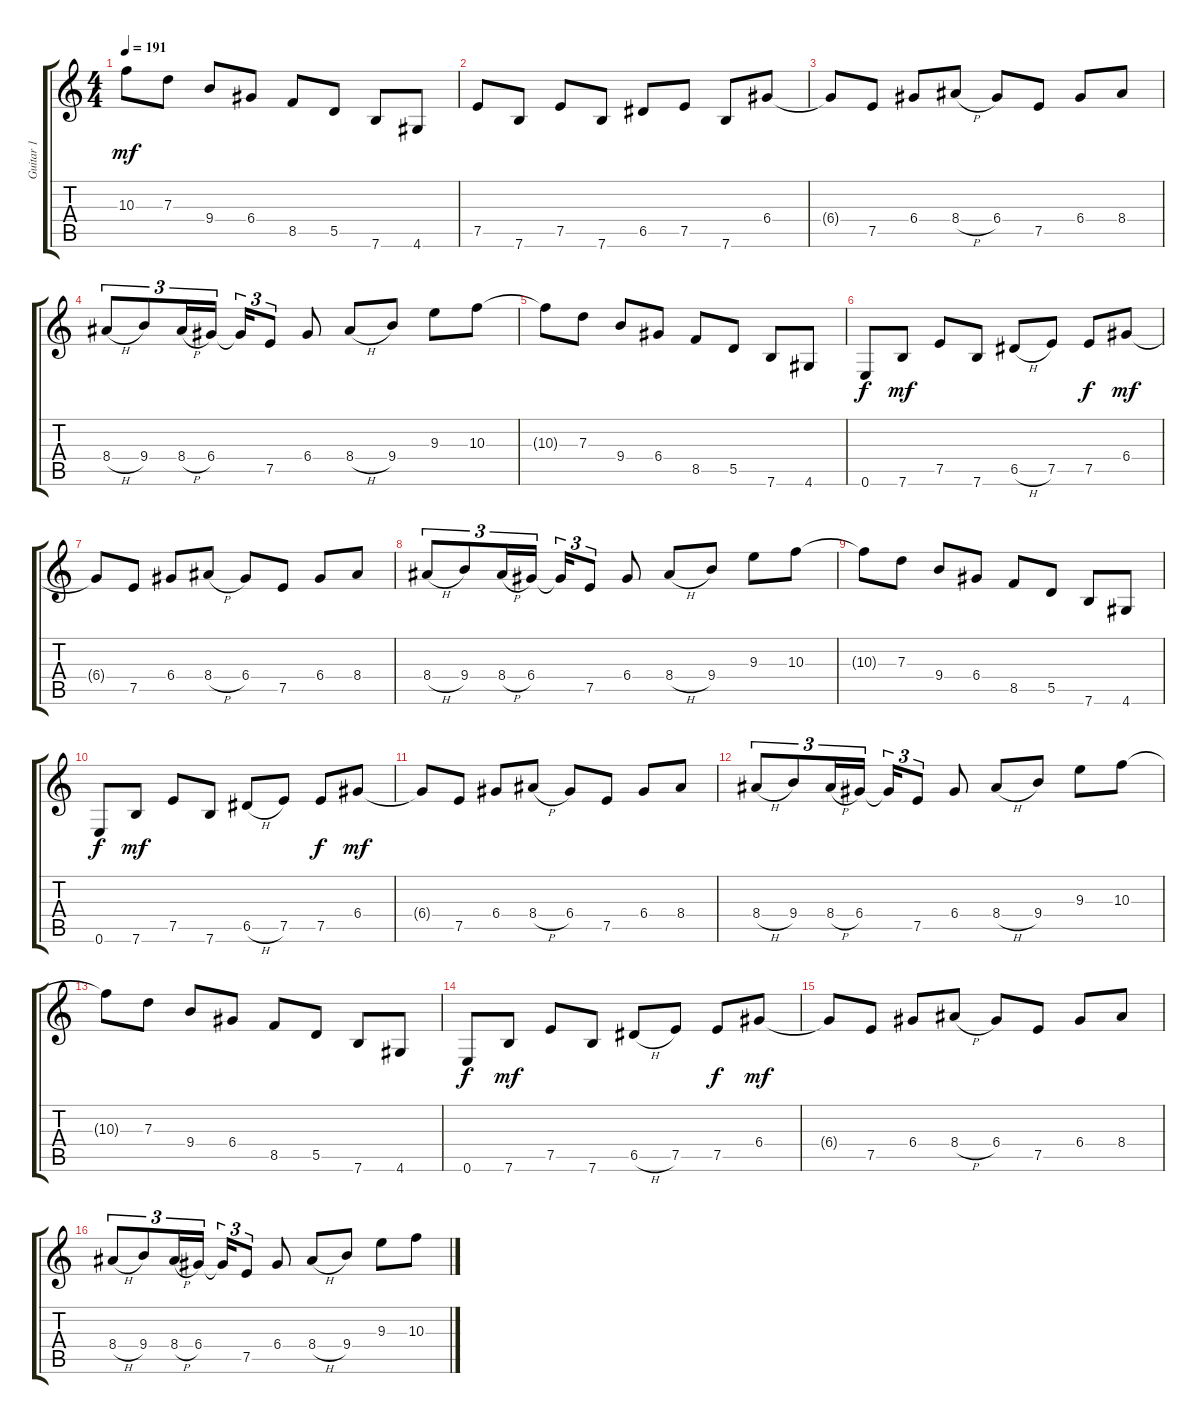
\track ("Guitar 1" "Guitar 1") {instrument distortionguitar}
\staff {score tabs}
\tuning (E4 B3 G3 D3 A2 E2) {hide}
\ts (4 4)
\tempo 191
\clef g2
\ks c
10.3{t}.8{dy mf} 7.3.8 9.4.8 6.4.8 8.5.8 5.5.8 7.6.8 4.6.8 |
7.5.8 7.6.8 7.5.8 7.6.8 6.5.8 7.5.8 7.6.8 6.4.8 |
6.4{t}.8 7.5.8 6.4.8 8.4{h}.8 6.4.8 7.5.8 6.4.8 8.4.8 |
8.4{h}.8{tu (3 2)} 9.4.8{tu (3 2)} 8.4{h}.16{tu (3 2)} 6.4.16{tu (3 2)} 6.4{t}.16{tu (3 2)} 7.5.8{tu (3 2)} 6.4.8 8.4{h}.8 9.4.8 9.3.8 10.3.8 |
10.3{t}.8 7.3.8 9.4.8 6.4.8 8.5.8 5.5.8 7.6.8 4.6.8 |
0.6.8{dy f} 7.6.8{dy mf} 7.5.8 7.6.8 6.5{h}.8 7.5.8 7.5.8{dy f} 6.4.8{dy mf} |
6.4{t}.8 7.5.8 6.4.8 8.4{h}.8 6.4.8 7.5.8 6.4.8 8.4.8 |
8.4{h}.8{tu (3 2)} 9.4.8{tu (3 2)} 8.4{h}.16{tu (3 2)} 6.4.16{tu (3 2)} 6.4{t}.16{tu (3 2)} 7.5.8{tu (3 2)} 6.4.8 8.4{h}.8 9.4.8 9.3.8 10.3.8 |
10.3{t}.8 7.3.8 9.4.8 6.4.8 8.5.8 5.5.8 7.6.8 4.6.8 |
0.6.8{dy f} 7.6.8{dy mf} 7.5.8 7.6.8 6.5{h}.8 7.5.8 7.5.8{dy f} 6.4.8{dy mf} |
6.4{t}.8 7.5.8 6.4.8 8.4{h}.8 6.4.8 7.5.8 6.4.8 8.4.8 |
8.4{h}.8{tu (3 2)} 9.4.8{tu (3 2)} 8.4{h}.16{tu (3 2)} 6.4.16{tu (3 2)} 6.4{t}.16{tu (3 2)} 7.5.8{tu (3 2)} 6.4.8 8.4{h}.8 9.4.8 9.3.8 10.3.8 |
10.3{t}.8 7.3.8 9.4.8 6.4.8 8.5.8 5.5.8 7.6.8 4.6.8 |
0.6.8{dy f} 7.6.8{dy mf} 7.5.8 7.6.8 6.5{h}.8 7.5.8 7.5.8{dy f} 6.4.8{dy mf} |
6.4{t}.8 7.5.8 6.4.8 8.4{h}.8 6.4.8 7.5.8 6.4.8 8.4.8 |
8.4{h}.8{tu (3 2)} 9.4.8{tu (3 2)} 8.4{h}.16{tu (3 2)} 6.4.16{tu (3 2)} 6.4{t}.16{tu (3 2)} 7.5.8{tu (3 2)} 6.4.8 8.4{h}.8 9.4.8 9.3.8 10.3.8
